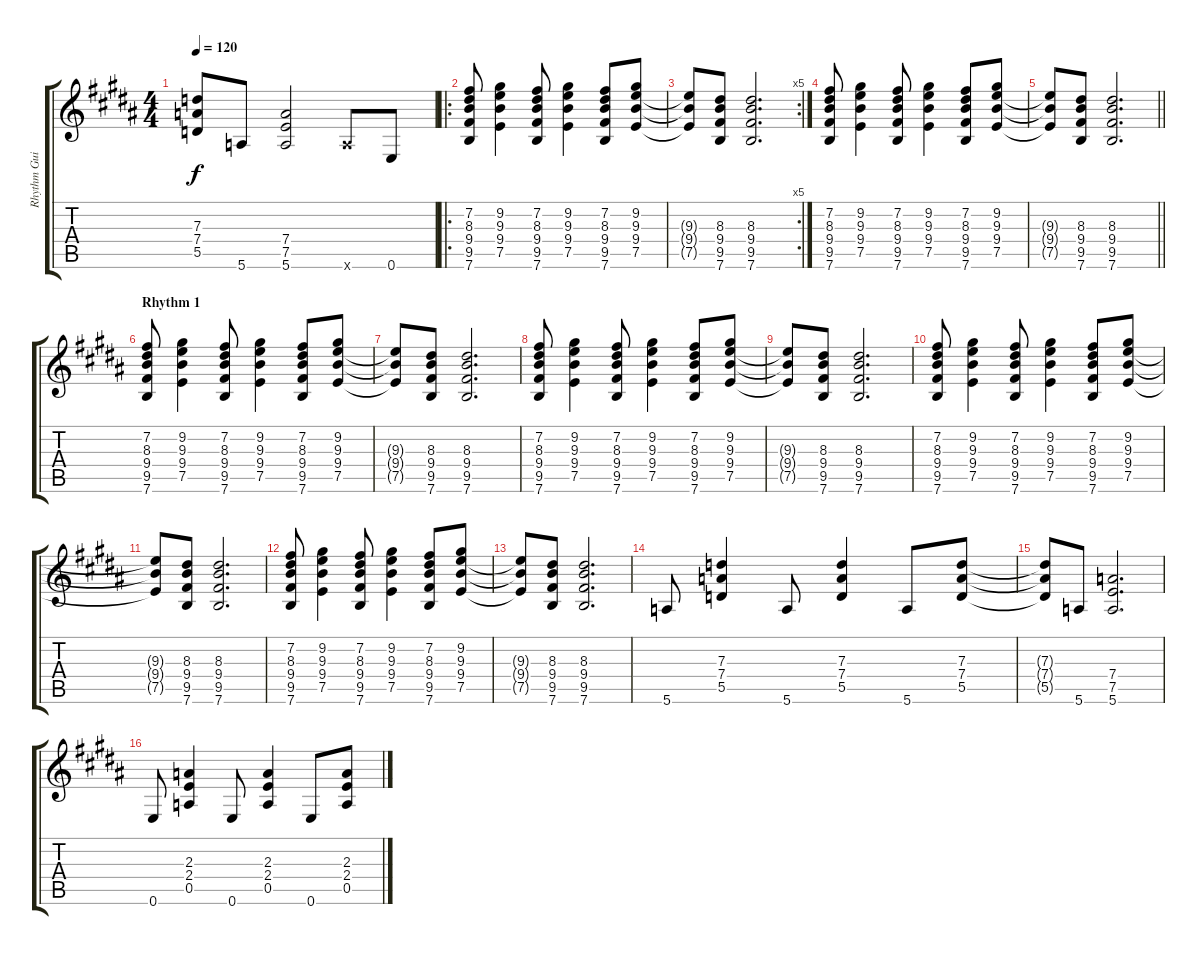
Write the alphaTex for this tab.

\track ("Rhythm Guitar" "Rhythm Gui") {instrument overdrivenguitar}
\staff {score tabs}
\tuning (E4 B3 G3 D3 A2 E2) {hide}
\ts (4 4)
\tempo 120
\clef g2
\ks b
(7.3{t} 7.4{t} 5.5{t}).8{dy f} 5.6.8 (7.4 7.5 5.6).2 5.6{x}.8 0.6.8 |
\ro
(7.2 8.3 9.4 9.5 7.6).8 (9.2 9.3 9.4 7.5).4 (7.2 8.3 9.4 9.5 7.6).8 (9.2 9.3 9.4 7.5).4 (7.2 8.3 9.4 9.5 7.6).8 (9.2 9.3 9.4 7.5).8 |
\rc 5
(9.3{t} 9.4{t} 7.5{t}).8 (8.3 9.4 9.5 7.6).8 (8.3 9.4 9.5 7.6).2{d} |
(7.2 8.3 9.4 9.5 7.6).8 (9.2 9.3 9.4 7.5).4 (7.2 8.3 9.4 9.5 7.6).8 (9.2 9.3 9.4 7.5).4 (7.2 8.3 9.4 9.5 7.6).8 (9.2 9.3 9.4 7.5).8 |
\barLineRight lightlight
(9.3{t} 9.4{t} 7.5{t}).8 (8.3 9.4 9.5 7.6).8 (8.3 9.4 9.5 7.6).2{d} |
\section ("" "Rhythm 1")
(7.2 8.3 9.4 9.5 7.6).8 (9.2 9.3 9.4 7.5).4 (7.2 8.3 9.4 9.5 7.6).8 (9.2 9.3 9.4 7.5).4 (7.2 8.3 9.4 9.5 7.6).8 (9.2 9.3 9.4 7.5).8 |
(9.3{t} 9.4{t} 7.5{t}).8 (8.3 9.4 9.5 7.6).8 (8.3 9.4 9.5 7.6).2{d} |
(7.2 8.3 9.4 9.5 7.6).8 (9.2 9.3 9.4 7.5).4 (7.2 8.3 9.4 9.5 7.6).8 (9.2 9.3 9.4 7.5).4 (7.2 8.3 9.4 9.5 7.6).8 (9.2 9.3 9.4 7.5).8 |
(9.3{t} 9.4{t} 7.5{t}).8 (8.3 9.4 9.5 7.6).8 (8.3 9.4 9.5 7.6).2{d} |
(7.2 8.3 9.4 9.5 7.6).8 (9.2 9.3 9.4 7.5).4 (7.2 8.3 9.4 9.5 7.6).8 (9.2 9.3 9.4 7.5).4 (7.2 8.3 9.4 9.5 7.6).8 (9.2 9.3 9.4 7.5).8 |
(9.3{t} 9.4{t} 7.5{t}).8 (8.3 9.4 9.5 7.6).8 (8.3 9.4 9.5 7.6).2{d} |
(7.2 8.3 9.4 9.5 7.6).8 (9.2 9.3 9.4 7.5).4 (7.2 8.3 9.4 9.5 7.6).8 (9.2 9.3 9.4 7.5).4 (7.2 8.3 9.4 9.5 7.6).8 (9.2 9.3 9.4 7.5).8 |
(9.3{t} 9.4{t} 7.5{t}).8 (8.3 9.4 9.5 7.6).8 (8.3 9.4 9.5 7.6).2{d} |
5.6.8 (7.3 7.4 5.5).4 5.6.8 (7.3 7.4 5.5).4 5.6.8 (7.3 7.4 5.5).8 |
(7.3{t} 7.4{t} 5.5{t}).8 5.6.8 (7.4 7.5 5.6).2{d} |
0.6.8 (2.3 2.4 0.5).4 0.6.8 (2.3 2.4 0.5).4 0.6.8 (2.3 2.4 0.5).8
